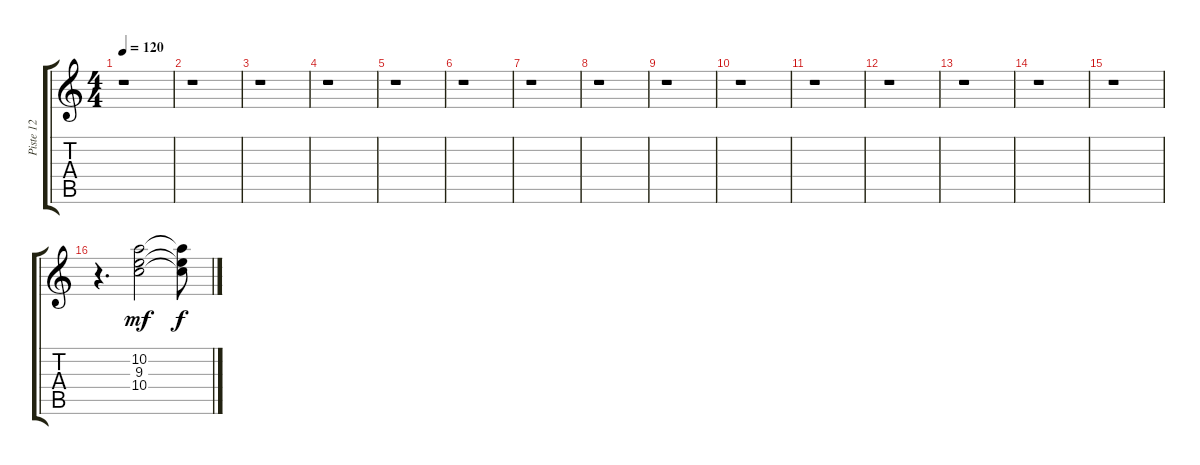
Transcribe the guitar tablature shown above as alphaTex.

\track ("Piste 12" "Piste 12") {instrument electricguitarmuted}
\staff {score tabs}
\tuning (E4 B3 G3 D3 A2 E2) {hide}
\ts (4 4)
\tempo 120
\clef g2
\ks c
r.1{dy mf} |
r.1 |
r.1 |
r.1 |
r.1 |
r.1 |
r.1 |
r.1 |
r.1 |
r.1 |
r.1 |
r.1 |
r.1 |
r.1 |
r.1 |
r.4{d} (10.2 9.3 10.4).2 (10.2{t} 9.3{t} 10.4{t}).8{dy f}
